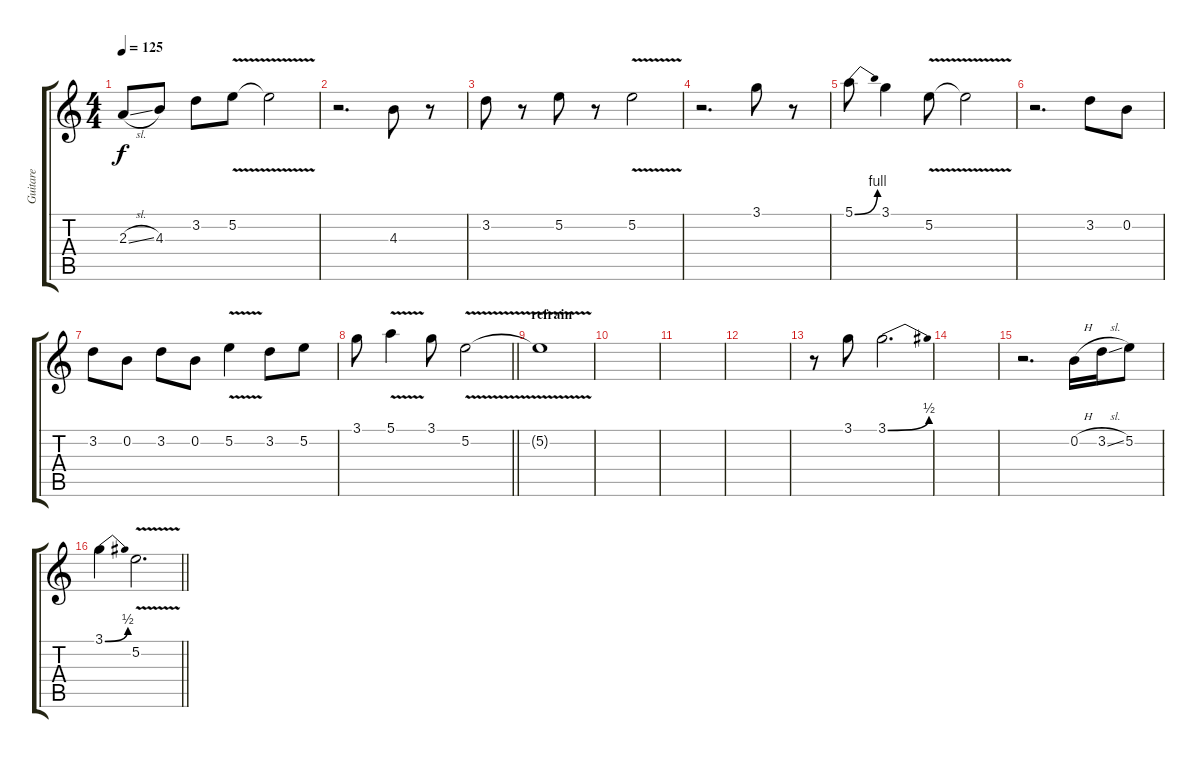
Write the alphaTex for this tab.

\track ("Guitare" "Guitare") {instrument electricguitarjazz}
\staff {score tabs}
\tuning (E4 B3 G3 D3 A2 E2) {hide}
\ts (4 4)
\tempo 125
\clef g2
\ks c
2.3{sl}.8{dy f} 4.3.8 3.2.8 5.2{v}.8 5.2{t}.2 |
r.2{d} 4.3.8 r.8 |
3.2.8 r.8 5.2.8 r.8 5.2{v}.2 |
r.2{d} 3.1.8 r.8 |
5.1{be (bend 0 0 60 4)}.8 3.1.4 5.2{v}.8 5.2{t}.2 |
r.2{d} 3.2.8 0.2.8 |
3.2.8 0.2.8 3.2.8 0.2.8 5.2{v}.4 3.2.8 5.2.8 |
\barLineRight lightlight
3.1.8 5.1{v}.4 3.1.8 5.2{v}.2 |
\section ("" "refrain")
5.2{t}.1 |
|
|
|
r.8 3.1.8 3.1{be (bend 0 0 60 2)}.2{d} |
|
r.2{d} 0.2{h}.16 3.2{sl}.16 5.2.8 |
\barLineRight lightlight
3.1{be (bend 0 0 60 2)}.4 5.2{v}.2{d}
